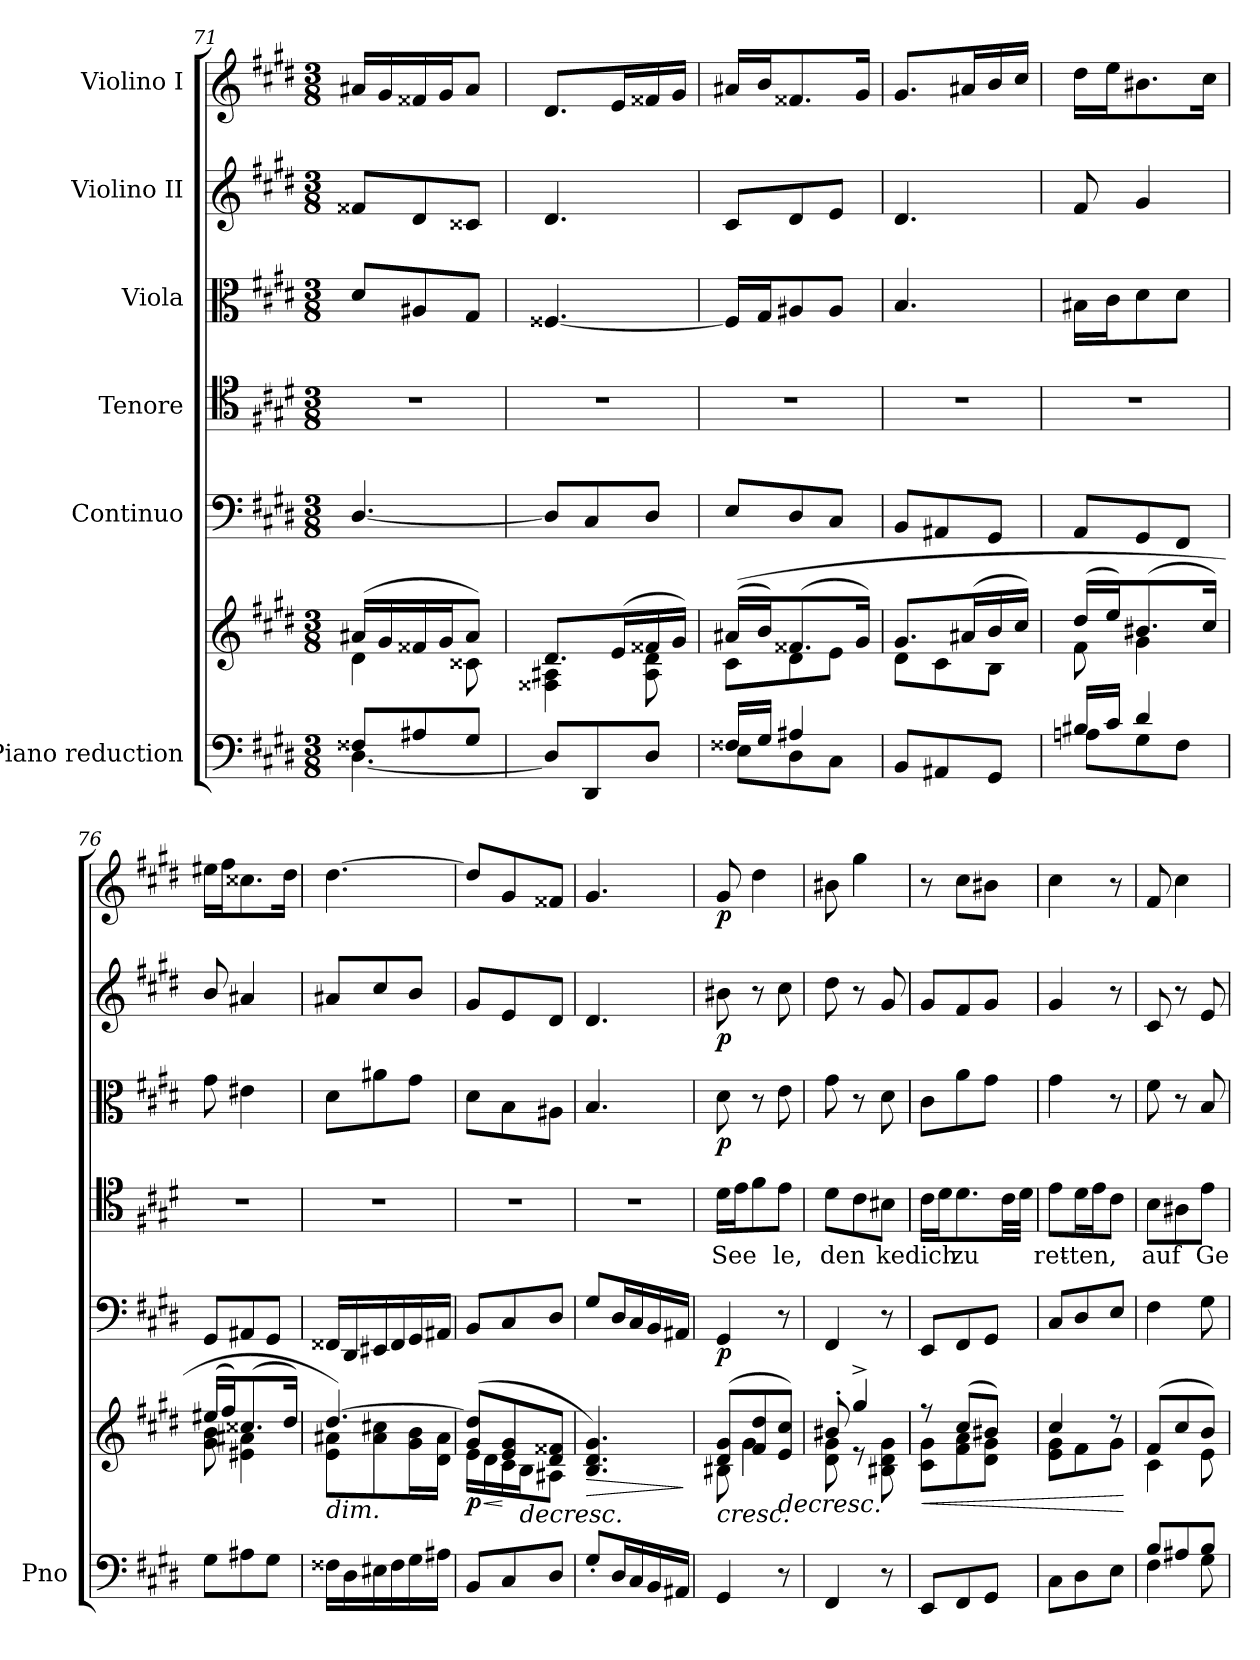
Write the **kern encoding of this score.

**kern	**kern	**dynam	**kern	**dynam	**kern	**text	**kern	**dynam	**kern	**dynam	**kern	**dynam
*part6	*part6	*part6	*part5	*part5	*part4	*part4	*part3	*part3	*part2	*part2	*part1	*part1
*staff7	*staff6	*staff6/7	*staff5	*staff5	*staff4	*staff4	*staff3	*staff3	*staff2	*staff2	*staff1	*staff1
*I"Piano reduction	*	*	*I"Continuo	*	*I"Tenore	*	*I"Viola	*	*I"Violino II	*	*I"Violino I	*
*I'Pno	*	*	*	*	*	*	*	*	*	*	*	*
*clefF4	*clefG2	*	*clefF4	*	*clefC4	*	*clefC3	*	*clefG2	*	*clefG2	*
*k[f#c#g#d#]	*k[f#c#g#d#]	*	*k[f#c#g#d#]	*	*k[f#c#g#d#]	*	*k[f#c#g#d#]	*	*k[f#c#g#d#]	*	*k[f#c#g#d#]	*
*M3/8	*M3/8	*	*M3/8	*	*M3/8	*	*M3/8	*	*M3/8	*	*M3/8	*
=71	=71	=71	=71	=71	=71	=71	=71	=71	=71	=71	=71	=71
*^	*^	*	*	*	*	*	*	*	*	*	*	*
8F##X/L	[4.D#\	(>16a#X/LL	4d#\	.	[4.D#/	.	4.r	.	8d#/L	.	8f##X/L	.	16a#X/LL	.
.	.	16g#/	.	.	.	.	.	.	.	.	.	.	16g#/	.
8A#X/	.	16f##X/	.	.	.	.	.	.	8A#X/	.	8d#/	.	16f##X/	.
.	.	16g#/J	.	.	.	.	.	.	.	.	.	.	16g#/J	.
8G#/J	.	8a#/J)	8c##X\	.	.	.	.	.	8G#/J	.	8c##X/J	.	8a#/J	.
*v	*v	*	*	*	*	*	*	*	*	*	*	*	*	*
=72	=72	=72	=72	=72	=72	=72	=72	=72	=72	=72	=72	=72	=72
8D#/L]	8.d#/L	4F##X\ 4A#X\	.	8D#/L]	.	4.r	.	[4.F##X/	.	4.d#/	.	8.d#/L	.
8DD#/	.	.	.	8C#/	.	.	.	.	.	.	.	.	.
.	(>16e/L	.	.	.	.	.	.	.	.	.	.	16e/L	.
8D#/J	16f##X/	8A#\ 8d#\	.	8D#/J	.	.	.	.	.	.	.	16f##X/	.
.	16g#/JJ)	.	.	.	.	.	.	.	.	.	.	16g#/JJ	.
=73	=73	=73	=73	=73	=73	=73	=73	=73	=73	=73	=73	=73	=73
*^	*	*	*	*	*	*	*	*	*	*	*	*	*
16F##X/LL	8E\L	(>(>16a#X/LL	8c#\L	.	8E/L	.	4.r	.	16F##/LL]	.	8c#/L	.	16a#X/LL	.
16G#/JJ	.	16b/J)	.	.	.	.	.	.	16G#/J	.	.	.	16b/J	.
4A#X/	8D#\	(>8.f##X/	8d#\	.	8D#/	.	.	.	8A#X/	.	8d#/	.	8.f##X/	.
.	8C#\J	.	8e\J	.	8C#/J	.	.	.	8A#/J	.	8e/J	.	.	.
.	.	16g#/Jk)	.	.	.	.	.	.	.	.	.	.	16g#/Jk	.
*v	*v	*	*	*	*	*	*	*	*	*	*	*	*	*
=74	=74	=74	=74	=74	=74	=74	=74	=74	=74	=74	=74	=74	=74
8BB/L	8.g#/L	8d#\L	.	8BB/L	.	4.r	.	4.B/	.	4.d#/	.	8.g#/L	.
8AA#X/	.	8c#\	.	8AA#X/	.	.	.	.	.	.	.	.	.
.	(>16a#X/L	.	.	.	.	.	.	.	.	.	.	16a#X/L	.
8GG#/J	16b/	8B\J	.	8GG#/J	.	.	.	.	.	.	.	16b/	.
.	16cc#/JJ)	.	.	.	.	.	.	.	.	.	.	16cc#/JJ	.
=75	=75	=75	=75	=75	=75	=75	=75	=75	=75	=75	=75	=75	=75
*^	*	*	*	*	*	*	*	*	*	*	*	*	*
16B#X/LL	8An\L	(>16dd#/LL	8f#\	.	8AA/L	.	4.r	.	16B#X\LL	.	8f#/	.	16dd#\LL	.
16c#/JJ	.	16ee/J)	.	.	.	.	.	.	16c#\J	.	.	.	16ee\J	.
4d#/	8G#\	(>8.b#X/	4g#\	.	8GG#/	.	.	.	8d#\	.	4g#/	.	8.b#X\	.
.	8F#\J	.	.	.	8FF#/J	.	.	.	8d#\J	.	.	.	.	.
.	.	16cc#/Jk)	.	.	.	.	.	.	.	.	.	.	16cc#\Jk	.
*v	*v	*	*	*	*	*	*	*	*	*	*	*	*	*
!!LO:PB:g=z
=76	=76	=76	=76	=76	=76	=76	=76	=76	=76	=76	=76	=76	=76
8G#\L	(>16ee#X/LL	8g#\ 8b\	.	8GG#/L	.	4.r	.	8g#\	.	8b/	.	16ee#X\LL	.
.	16ff#/J)	.	.	.	.	.	.	.	.	.	.	16ff#\J	.
8A#X\	(>8.cc##X/	4e#X\ 4a#X\	.	8AA#X/	.	.	.	4e#X\	.	4a#X/	.	8.cc##X\	.
8G#\J	.	.	.	8GG#/J	.	.	.	.	.	.	.	.	.
.	16dd#/Jk)	.	.	.	.	.	.	.	.	.	.	16dd#\Jk	.
=77	=77	=77	=77	=77	=77	=77	=77	=77	=77	=77	=77	=77	=77
!	!LO:TX:b:i:t=dim.	!	!	!	!	!	!	!	!	!	!	!	!
16F##X\LL	[4.dd#/)	8e\ 8a#X\L	.	16FF##X/LL	.	4.r	.	8d#\L	.	8a#X/L	.	[4.dd#\	.
16D#\	.	.	.	16DD#/	.	.	.	.	.	.	.	.	.
16E#X\	.	8a#\ 8cc#X\	.	16EE#X/	.	.	.	8a#X\	.	8cc#/	.	.	.
16F##\	.	.	.	16FF##/	.	.	.	.	.	.	.	.	.
16G#\	.	16g#\ 16b\L	.	16GG#/	.	.	.	8g#\J	.	8b/J	.	.	.
16A#X\JJ	.	16d#\ 16a#\JJ	.	16AA#X/JJ	.	.	.	.	.	.	.	.	.
=78	=78	=78	=78	=78	=78	=78	=78	=78	=78	=78	=78	=78	=78
!	!	!	!LO:HP:b	!	!	!	!	!	!	!	!	!	!
!	!	!	!LO:DY:n=1:b	!	!	!	!	!	!	!	!	!	!
8BB/L	(>8g#/ 8dd#/]L	16e\LL	< p	8BB/L	.	4.r	.	8d#\L	.	8g#/L	.	8dd#/L]	.
.	.	16d#\	.	.	.	.	.	.	.	.	.	.	.
8C#/	8e/ 8g#/	16c#\	[	8C#/	.	.	.	8B\	.	8e/	.	8g#/	.
!	!	!	!LO:HP:b	!	!	!	!	!	!	!	!	!	!
.	.	16B\J	>	.	.	.	.	.	.	.	.	.	.
8D#/J	8d#/ 8f##X/J	8A#X\J	.	8D#/J	.	.	.	8A#X\J	.	8d#/J	.	8f##X/J	.
=79	=79	=79	=79	=79	=79	=79	=79	=79	=79	=79	=79	=79	=79
!	!	!	!LO:HP:b	!	!	!	!	!	!	!	!	!	!
*	*v	*v	*	*	*	*	*	*	*	*	*	*	*
8G#'/L	4.B/ 4.d#/ 4.g#/)	>	8G#/L	.	4.r	.	4.B/	.	4.d#/	.	4.g#/	.
16D#/L	.	.	16D#/L	.	.	.	.	.	.	.	.	.
16C#/	.	.	16C#/	.	.	.	.	.	.	.	.	.
16BB/	.	.	16BB/	.	.	.	.	.	.	.	.	.
16AA#X/JJ	.	.	16AA#X/JJ	.	.	.	.	.	.	.	.	.
.	.	]	.	.	.	.	.	.	.	.	.	.
=80	=80	=80	=80	=80	=80	=80	=80	=80	=80	=80	=80	=80
!	!	!LO:HP:b	!	!LO:DY:b	!	!LO:LY:b	!	!LO:DY:b	!	!LO:DY:b	!	!LO:DY:b
*	*^	*	*	*	*	*	*	*	*	*	*	*
4GG#/	(>8d#/ 8g#/L	8B#X\	<	4GG#/	p	16d#\LL	See	8d#\	p	8b#X\	p	8g#/	p
.	.	.	.	.	.	16e\J	.	.	.	.	.	.	.
.	8f#/ 8dd#/	4g#\	]	.	.	8f#\	.	8r	.	8r	.	4dd#\	.
!	!	!	!LO:HP:b	!	!	!	!LO:LY:b	!	!	!	!	!	!
8r	8e/ 8cc#/J)	.	>	8r	.	8e\J	le,	8e\	.	8cc#\	.	.	.
*	*v	*v	*	*	*	*	*	*	*	*	*	*	*
.	.	[	.	.	.	.	.	.	.	.	.	.
=81	=81	=81	=81	=81	=81	=81	=81	=81	=81	=81	=81	=81
*	*^	*	*	*	*	*	*	*	*	*	*	*
!	!	!	!	!	!	!	!LO:LY:b	!	!	!	!	!	!
4FF#/	8b#X'/	8d#\ 8g#\	.	4FF#/	.	8d#\L	den	8g#\	.	8dd#\	.	8b#X\	.
.	4gg#^/	8r	.	.	.	8c#\	.	8r	.	8r	.	4gg#\	.
!	!	!	!	!	!	!	!LO:LY:b	!	!	!	!	!	!
8r	.	8B#X\ 8d#\ 8g#\	.	8r	.	8B#X\J	ke	8d#\	.	8g#/	.	.	.
=82	=82	=82	=82	=82	=82	=82	=82	=82	=82	=82	=82	=82	=82
!	!	!	!LO:HP:b	!	!	!	!LO:LY:b	!	!	!	!	!	!
8EE/L	8r	8c#\ 8g#\L	<	8EE/L	.	16c#\LL	dich	8c#\L	.	8g#/L	.	8r	.
.	.	.	.	.	.	16d#\J	.	.	.	.	.	.	.
!	!	!	!	!	!	!	!LO:LY:b	!	!	!	!	!	!
8FF#/	(>8cc#/L	8f#\ 8a\	]	8FF#/	.	8.d#\	zu	8a\	.	8f#/	.	8cc#\L	.
8GG#/J	8b#X/J)	8d#\ 8g#\J	.	8GG#/J	.	.	.	8g#\J	.	8g#/J	.	8b#X\J	.
.	.	.	.	.	.	32c#\LL	.	.	.	.	.	.	.
.	.	.	.	.	.	32d#\JJJ	.	.	.	.	.	.	.
=83	=83	=83	=83	=83	=83	=83	=83	=83	=83	=83	=83	=83	=83
!	!	!	!	!	!	!	!LO:LY:b	!	!	!	!	!	!
8C#\L	4cc#/	8e\ 8g#\L	.	8C#/L	.	8e\L	ret-	4g#\	.	4g#/	.	4cc#\	.
!	!	!	!	!	!	!	!LO:LY:b	!	!	!	!	!	!
8D#\	.	8f#\	.	8D#/	.	16d#\L	ten,	.	.	.	.	.	.
.	.	.	.	.	.	16e\J	.	.	.	.	.	.	.
8E\J	8r	8g#\J	.	8E/J	.	8c#\J	.	8r	.	8r	.	8r	.
*	*v	*v	*	*	*	*	*	*	*	*	*	*	*
.	.	[	.	.	.	.	.	.	.	.	.	.
=84	=84	=84	=84	=84	=84	=84	=84	=84	=84	=84	=84	=84
*^	*^	*	*	*	*	*	*	*	*	*	*	*
!	!	!	!	!	!	!	!	!LO:LY:b	!	!	!	!	!	!
8B/L	4F#\	(>8f#/L	4c#\	.	4F#\	.	8B\L	auf	8f#\	.	8c#/	.	8f#/	.
8A#X/	.	8cc#/	.	.	.	.	8A#X\	.	8r	.	8r	.	4cc#\	.
!	!	!	!	!	!	!	!	!LO:LY:b	!	!	!	!	!	!
8B/J	8G#\	8b/J)	8e\	.	8G#\	.	8e\J	Ge-	8B/	.	8e/	.	.	.
*v	*v	*	*	*	*	*	*	*	*	*	*	*	*	*
*	*v	*v	*	*	*	*	*	*	*	*	*	*	*
=	=	=	=	=	=	=	=	=	=	=	=	=
*-	*-	*-	*-	*-	*-	*-	*-	*-	*-	*-	*-	*-
